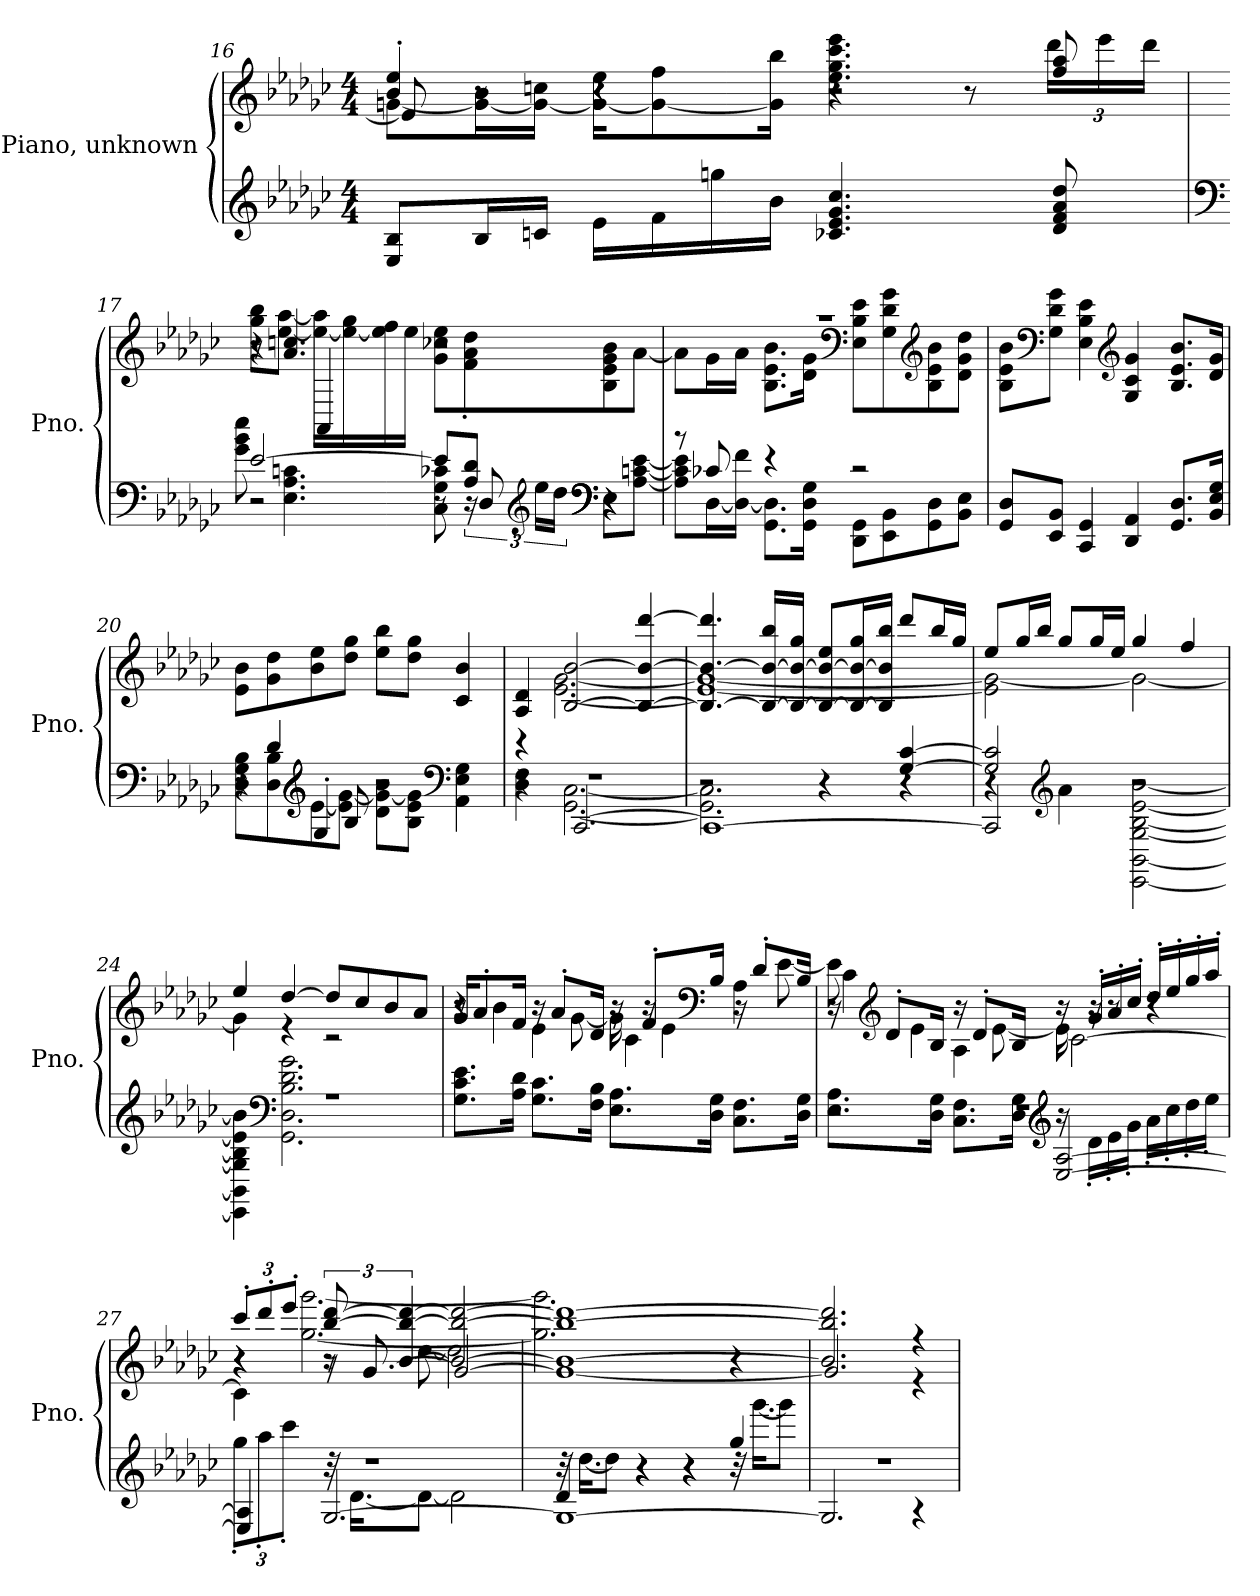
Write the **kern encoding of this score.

**kern	**kern
*part1	*part1
*staff2	*staff1
*I"Piano, unknown	*
*I'Pno.	*
!!LO:PB:g=z
*clefG2	*clefG2
*k[b-e-a-d-g-c-]	*k[b-e-a-d-g-c-]
*M4/4	*M4/4
=16	=16
*	*^
*	*	*^
8E-/ 8B-/L	4b-/' 4ee-/'	[8gn\L	8e-/]
16B-/L	.	16g\_ 16b-\L	8r
16cn/JJ	.	16g\_ 16ccn\JJ	.
16e-\LL	4r	16g\_ 16ee-\KL	4r
16f\	.	8g\_ 8ff\	.
16ggn\	.	.	.
16b-\JJ	.	16g\] 16bb-\Jk	.
4.c-X/ 4.e-/ 4.g-/ 4.cc-/	4r	4.ee-\ 4.gg-\ 4.ccc-\ 4.eee-\	2r
.	8r	.	.
*	*	*Xbrackettup	*
8d-/ 8f/ 8a-/ 8dd-/	8ff/ 8aa-/	24ddd-\LL	.
.	.	24eee-\	.
.	.	24ddd-\JJ	.
!!LO:LB:g=z	!!	!!
=17	=17	=17	=17
*clefF4	*	*	*
*^	*	*	*
*	*^	*	*	*
[2e-/	8g-\ 8b-\ 8ee-\	2r	8r	8gg-\ 8bb-\L	4r
.	4.E-\ 4.A-\ 4.cn\	.	4.a-/ 4.ccn/	[8ee-\ [8aa-\J	.
.	.	.	.	16ee-\_ 16aa-\]LL	4AA-/
.	.	.	.	16ee-\_ 16gg-\	.
.	.	.	.	16ee-\] 16ff\	.
.	.	.	.	16ee-\JJ	.
8e-/L]	8C-\ 8G-\ 8c-X\	8r	2r	8g-\ 8cc-X\ 8ee-\L	2r
8A-/ 8d-/J	24r	8D-/	.	8f\' 8a-\' 8dd-\'	.
*clefG2	*	*	*	*	*
.	24ee-\LL	.	.	.	.
.	24dd-\JJ	.	.	.	.
*clefF4	*	*	*	*	*
4r	8E-\L	4r	.	8B-\ 8e-\ 8g-\ 8b-\	.
.	[8A-\ [8cn\ [8e-\J	.	.	[8a-\J	.
*	*v	*v	*	*	*
*	*	*	*v	*v
=18	=18	=18	=18
8r	8A-\] 8c\] 8e-\]L	1r	8a-\L]
8c-X/	[16D-\L	.	16g-\L
.	16D-\_ 16f\JJ	.	16a-\JJ
4r	8.GG-\ 8.D-\]L	.	8.B-\ 8.e-\ 8.b-\L
.	16GG-\ 16D-\ 16G-\Jk	.	16d-\ 16g-\Jk
*	*	*clefF4	*
2r	8DD-\ 8GG-\L	.	8E-\ 8B-\ 8e-\L
.	8EE-\ 8BB-\	.	8G-\ 8d-\ 8g-\
*	*	*clefG2	*
.	8GG-\ 8D-\	.	8B-\ 8e-\ 8b-\
.	8BB-\ 8E-\J	.	8d-\ 8g-\ 8dd-\J
*v	*v	*	*
*	*v	*v
!!LO:LB:g=z
=19	=19
8GG-/ 8D-/L	8B-\ 8e-\ 8b-\L
*	*clefF4
8EE-/ 8BB-/J	8G-\ 8d-\ 8g-\J
4CC-/ 4GG-/	4E-\ 4B-\ 4e-\
*	*clefG2
4DD-/ 4AA-/	4G-/ 4c-/ 4g-/
8.GG-/ 8.D-/L	8.B-/ 8.e-/ 8.b-/L
16BB-/ 16E-/ 16G-/Jk	16d-/ 16g-/Jk
=20	=20
*^	*
*	*^	*
8r	8D-\ 8G-\ 8B-\L	4r	8e-\ 8b-\L
4d-/	8D-\ 8B-\	.	8g-\ 8dd-\
*clefG2	*	*	*
.	[8e-\	4G-'/	8b-\ 8ee-\
8B-/	8e-\] [8g-\J	.	8dd-\ 8gg-\J
2r	8d-\ 8g-\_ 8b-\L	2r	8ee-\ 8bb-\L
.	8B-\ 8e-\ 8g-\]J	.	8dd-\ 8gg-\J
*clefF4	*	*	*
.	4AA-\ 4E-\ 4G-\	.	4c-/ 4b-/
=21	=21	=21	=21
*	*	*	*^
1r	4D-\ 4F\	4r	4A-/ 4d-/	4r
.	[2.GG-\ [2.C-\	[2.CC-/	[2B-/ [2b-/	[2.e-\ [2.g-\
.	.	.	4B-/_ 4b-/_ [4ddd-/	.
!!LO:LB:g=z	!!
=22	=22	=22	=22	=22
2r	2.GG-\] 2.C-\]	1CC-_	4.B-/_ 4.b-/_ 4.ddd-/]	1e-_ 1g-_
.	.	.	16B-/_ 16b-/_ 16bb-/LL	.
.	.	.	16B-/_ 16b-/_ 16gg-/JJ	.
4r	.	.	8B-/_ 8b-/_ 8ee-/L	.
.	.	.	16B-/_ 16b-/_ 16gg-/L	.
.	.	.	16B-/] 16b-/] 16bb-/JJ	.
[4G-/ [4c-/	4r	.	8ddd-/L	.
.	.	.	16bb-/L	.
.	.	.	16gg-/JJ	.
=23	=23	=23	=23	=23
2G-/] 2c-/]	4r	2CC-/]	8ee-/L	2e-\] 2g-\_
.	.	.	16gg-/L	.
.	.	.	16bb-/JJ	.
*clefG2	*	*	*	*
.	4a-\	.	8gg-/L	.
.	.	.	16gg-/L	.
.	.	.	16ee-/JJ	.
2r	[2EE-\ [2BB-\ [2G-\ [2B-\ [2e-\ [2b-\	2r	4gg-/	2g-\_
.	.	.	4ff/	.
*	*v	*v	*	*
=24	=24	=24	=24
1r	4EE-\] 4BB-\] 4G-\] 4B-\] 4e-\] 4b-\]	4ee-/	4g-\]
*clefF4	*	*	*
.	2.GG-\ 2.D-\ 2.B-\ 2.d-\ 2.g-\	[4dd-/	4r
.	.	8dd-/L]	2r
.	.	8cc-/	.
.	.	8b-/	.
.	.	8a-/J	.
*v	*v	*	*
!!LO:LB:g=z
=25	=25	=25
*	*	*^
8.G-\ 8.c-\ 8.e-\L	16g-/KL	8r	4r
.	8a-'/	.	.
.	.	4b-\	.
16A-\ 16d-\Jk	16f/Jk	.	.
8.G-\ 8.c-\L	16r	.	4e-\
.	8a-'/L	.	.
.	.	[8g-\	.
16F\ 16B-\Jk	16d-/Jk	.	.
8.E-\ 8.A-\L	16r	16g-\]	4c-\
.	8f'/L	16r	.
.	.	4e-\	.
*	*clefF4	*	*
16D-\ 16G-\Jk	16B-/Jk	.	.
8.C-\ 8.F\L	16r	.	4A-\
.	8d-'/L	.	.
.	.	[8e-\	.
16D-\ 16G-\Jk	16B-/Jk	.	.
=26	=26	=26	=26
*^	*	*	*
*	*^	*	*	*
1r	8.E-\ 8.A-\L	2r	16r	8e-\]	4c-\
*	*	*	*clefG2	*	*
.	.	.	8d-'/L	.	.
.	.	.	.	4e-\	.
.	16D-\ 16G-\Jk	.	16B-/Jk	.	.
.	8.C-\ 8.F\L	.	16r	.	4A-\
.	.	.	8d-'/L	.	.
.	.	.	.	[8e-\	.
.	16D-\ 16G-\Jk	.	16B-/Jk	.	.
*clefG2	*	*	*	*	*
.	16r	[2E-/ [2A-/	16r	16e-\]	[2c-\
.	16d-'\LL	.	16g-'/LL	16r	.
.	16e-'\	.	16a-'/	8r	.
.	16g-'\JJ	.	16cc-'/JJ	.	.
.	16a-'\LL	.	16dd-'/LL	4r	.
.	16cc-'\	.	16ee-'/	.	.
.	16dd-'\	.	16gg-'/	.	.
.	16ee-'\JJ	.	16aa-'/JJ	.	.
*	*	*	*v	*v	*v
!!LO:LB:g=z
=27	=27	=27	=27
*	*Xbrackettup	*	*
*	*	*	*^
*	*	*	*	*^
*	*	*	*	*	*^
1r	12gg-'\L	4E-/] 4A-/]	12ccc-'/L	4r	4r	4c-\]
.	12aa-'\	.	12ddd-'/	.	.	.
.	12ccc-'\J	.	12eee-'/J	.	.	.
*	*	*	*brackettup	*	*	*
.	32r	[2.G-/	[12bb-/ [12ddd-/	8r	16r	[2.gg-\ [2.ggg-\
.	[16.d-\KL	.	.	.	.	.
.	.	.	.	.	[8.g-/	.
.	.	.	[6b-/ 6bb-/_ 6ddd-/_	.	.	.
.	8d-\J_	.	.	[8dd-\	.	.
.	2d-\]	.	2b-/_ 2bb-/_ 2ddd-/_	2dd-\]	2g-/_	.
*	*	*	*	*	*v	*v
=28	=28	=28	=28	=28	=28
4d-/	32r	1G-_	1b-_ 1bb-_ 1ddd-_	1g-_	2.gg-\] 2.ggg-\]
.	[16.dd-\KL	.	.	.	.
.	8dd-\J]	.	.	.	.
4r	4r	.	.	.	.
4r	4r	.	.	.	.
4gg-/	32r	.	.	.	4r
.	[16.ggg-\KL	.	.	.	.
.	8ggg-\J]	.	.	.	.
*	*v	*v	*	*	*
*	*	*	*v	*v
=29	=29	=29	=29
1r	2.G-/]	2.b-/] 2.bb-/] 2.ddd-/]	2.g-/]
.	4r	4r	4r
*v	*v	*	*
*	*v	*v
=	=
*-	*-
